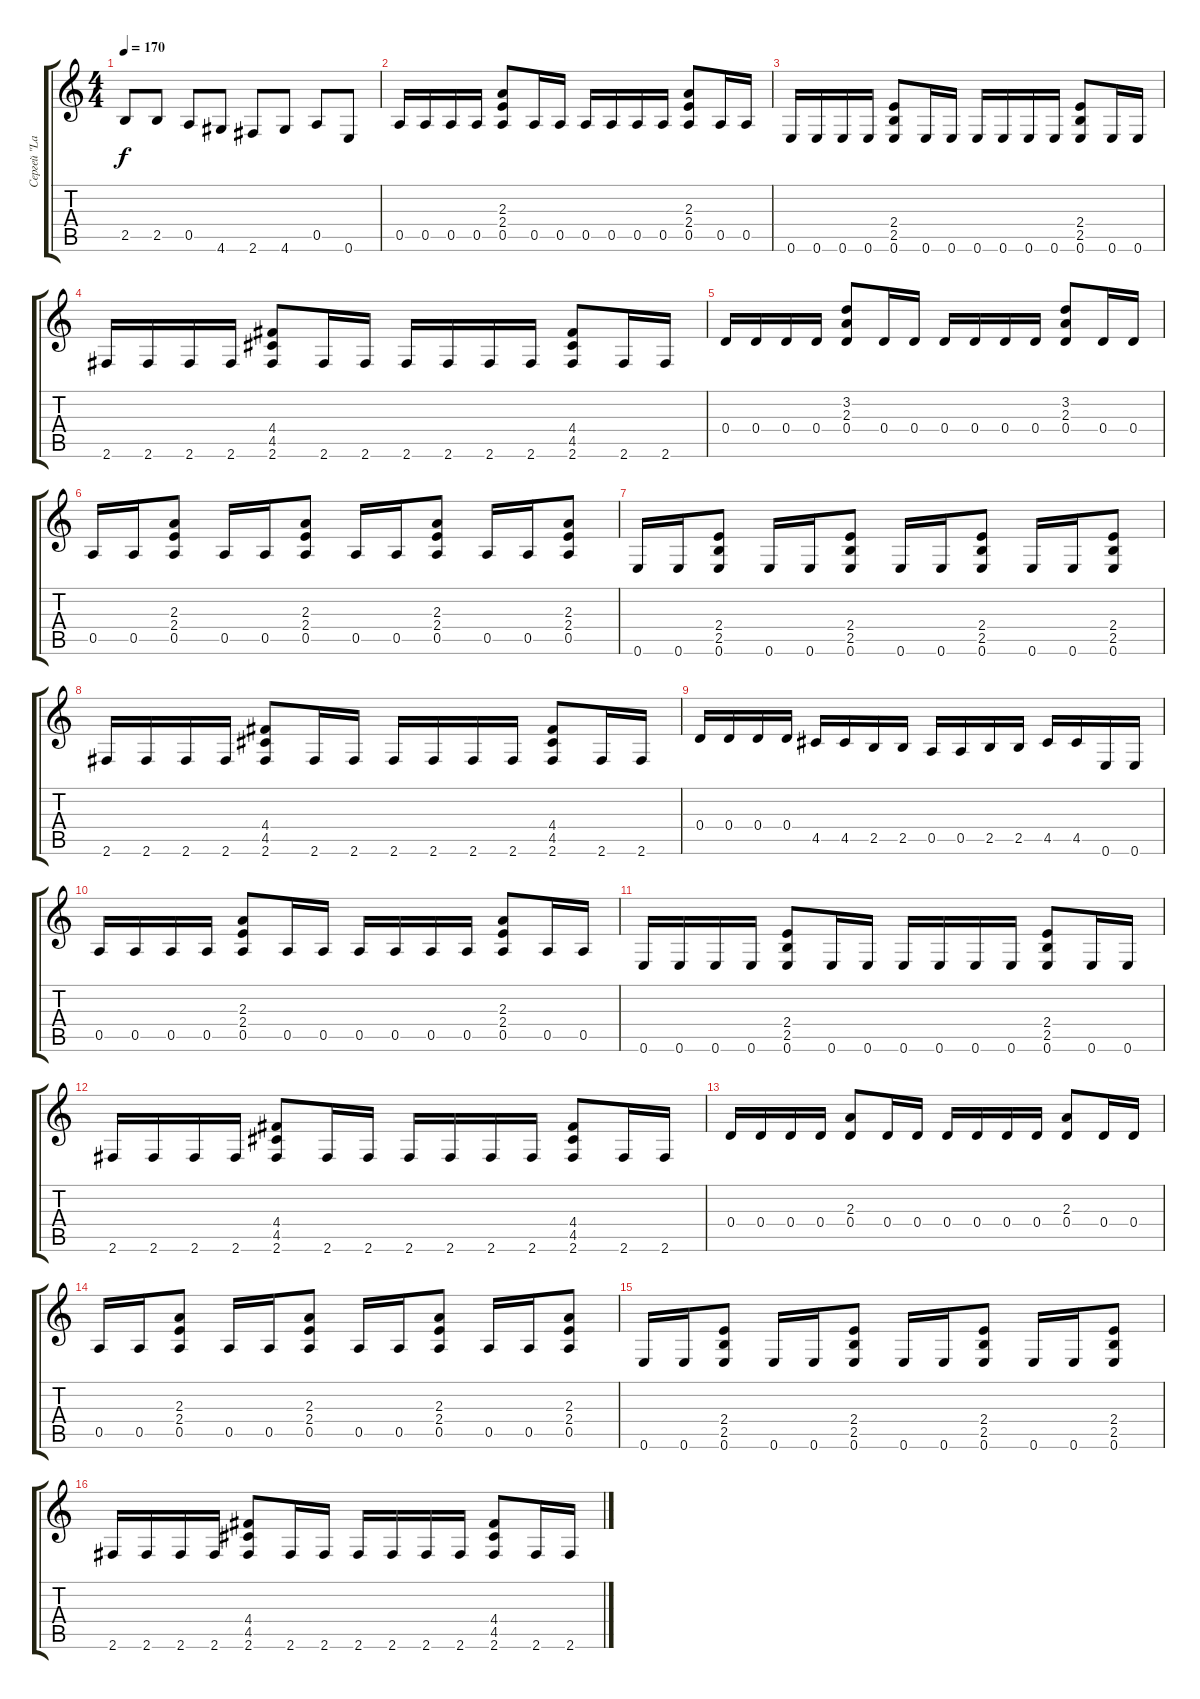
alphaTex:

\track ("Сергей \"Lazar\"" "Сергей \"La") {instrument overdrivenguitar}
\staff {score tabs}
\tuning (E4 B3 G3 D3 A2 E2) {hide}
\ts (4 4)
\tempo 170
\clef g2
\ks c
2.5.8{dy f} 2.5.8 0.5.8 4.6.8 2.6.8 4.6.8 0.5.8 0.6.8 |
0.5.16 0.5.16 0.5.16 0.5.16 (2.3 2.4 0.5).8 0.5.16 0.5.16 0.5.16 0.5.16 0.5.16 0.5.16 (2.3 2.4 0.5).8 0.5.16 0.5.16 |
0.6.16 0.6.16 0.6.16 0.6.16 (2.4 2.5 0.6).8 0.6.16 0.6.16 0.6.16 0.6.16 0.6.16 0.6.16 (2.4 2.5 0.6).8 0.6.16 0.6.16 |
2.6.16 2.6.16 2.6.16 2.6.16 (4.4 4.5 2.6).8 2.6.16 2.6.16 2.6.16 2.6.16 2.6.16 2.6.16 (4.4 4.5 2.6).8 2.6.16 2.6.16 |
0.4.16 0.4.16 0.4.16 0.4.16 (3.2 2.3 0.4).8 0.4.16 0.4.16 0.4.16 0.4.16 0.4.16 0.4.16 (3.2 2.3 0.4).8 0.4.16 0.4.16 |
0.5.16 0.5.16 (2.3 2.4 0.5).8 0.5.16 0.5.16 (2.3 2.4 0.5).8 0.5.16 0.5.16 (2.3 2.4 0.5).8 0.5.16 0.5.16 (2.3 2.4 0.5).8 |
0.6.16 0.6.16 (2.4 2.5 0.6).8 0.6.16 0.6.16 (2.4 2.5 0.6).8 0.6.16 0.6.16 (2.4 2.5 0.6).8 0.6.16 0.6.16 (2.4 2.5 0.6).8 |
2.6.16 2.6.16 2.6.16 2.6.16 (4.4 4.5 2.6).8 2.6.16 2.6.16 2.6.16 2.6.16 2.6.16 2.6.16 (4.4 4.5 2.6).8 2.6.16 2.6.16 |
0.4.16 0.4.16 0.4.16 0.4.16 4.5.16 4.5.16 2.5.16 2.5.16 0.5.16 0.5.16 2.5.16 2.5.16 4.5.16 4.5.16 0.6.16 0.6.16 |
0.5.16 0.5.16 0.5.16 0.5.16 (2.3 2.4 0.5).8 0.5.16 0.5.16 0.5.16 0.5.16 0.5.16 0.5.16 (2.3 2.4 0.5).8 0.5.16 0.5.16 |
0.6.16 0.6.16 0.6.16 0.6.16 (2.4 2.5 0.6).8 0.6.16 0.6.16 0.6.16 0.6.16 0.6.16 0.6.16 (2.4 2.5 0.6).8 0.6.16 0.6.16 |
2.6.16 2.6.16 2.6.16 2.6.16 (4.4 4.5 2.6).8 2.6.16 2.6.16 2.6.16 2.6.16 2.6.16 2.6.16 (4.4 4.5 2.6).8 2.6.16 2.6.16 |
0.4.16 0.4.16 0.4.16 0.4.16 (2.3 0.4).8 0.4.16 0.4.16 0.4.16 0.4.16 0.4.16 0.4.16 (2.3 0.4).8 0.4.16 0.4.16 |
0.5.16 0.5.16 (2.3 2.4 0.5).8 0.5.16 0.5.16 (2.3 2.4 0.5).8 0.5.16 0.5.16 (2.3 2.4 0.5).8 0.5.16 0.5.16 (2.3 2.4 0.5).8 |
0.6.16 0.6.16 (2.4 2.5 0.6).8 0.6.16 0.6.16 (2.4 2.5 0.6).8 0.6.16 0.6.16 (2.4 2.5 0.6).8 0.6.16 0.6.16 (2.4 2.5 0.6).8 |
2.6.16 2.6.16 2.6.16 2.6.16 (4.4 4.5 2.6).8 2.6.16 2.6.16 2.6.16 2.6.16 2.6.16 2.6.16 (4.4 4.5 2.6).8 2.6.16 2.6.16
